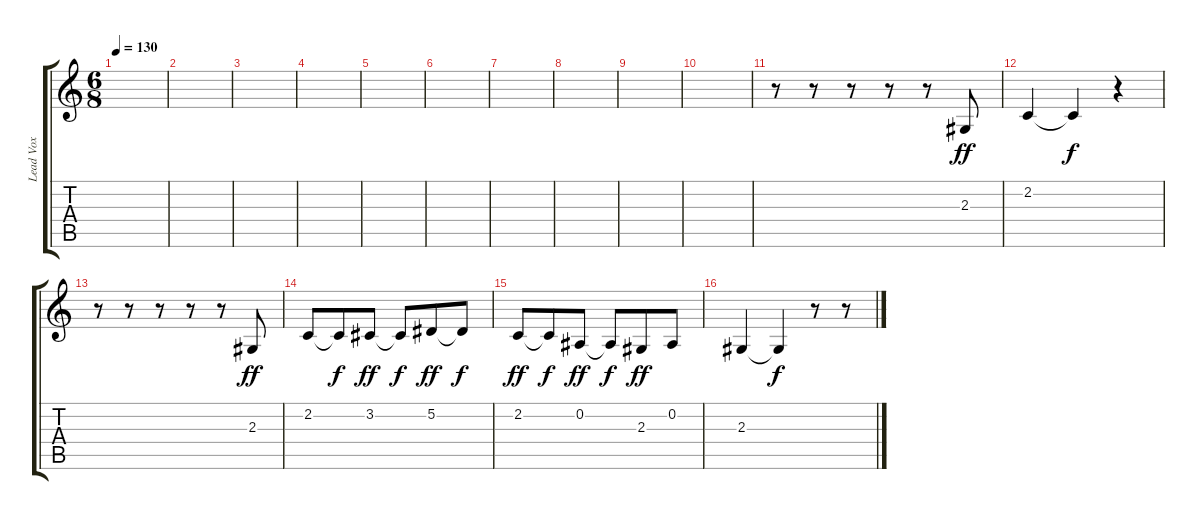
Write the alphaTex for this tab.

\track ("Lead Vox" "Lead Vox") {instrument tenorsax}
\staff {score tabs}
\tuning (Eb4 Bb3 Gb3 Db3 Ab2 Eb2) {hide}
\ts (6 8)
\tempo 130
\clef g2
\ks c
|
|
|
|
|
|
|
|
|
|
r.8 r.8 r.8 r.8 r.8 2.3.8{dy ff} |
2.2.4 2.2{t}.4{dy f} r.4 |
r.8 r.8 r.8 r.8 r.8 2.3.8{dy ff} |
2.2.8 2.2{t}.8{dy f} 3.2.8{dy ff} 3.2{t}.8{dy f} 5.2.8{dy ff} 5.2{t}.8{dy f} |
2.2.8{dy ff} 2.2{t}.8{dy f} 0.2.8{dy ff} 0.2{t}.8{dy f} 2.3.8{dy ff} 0.2.8 |
2.3.4 2.3{t}.4{dy f} r.8 r.8
